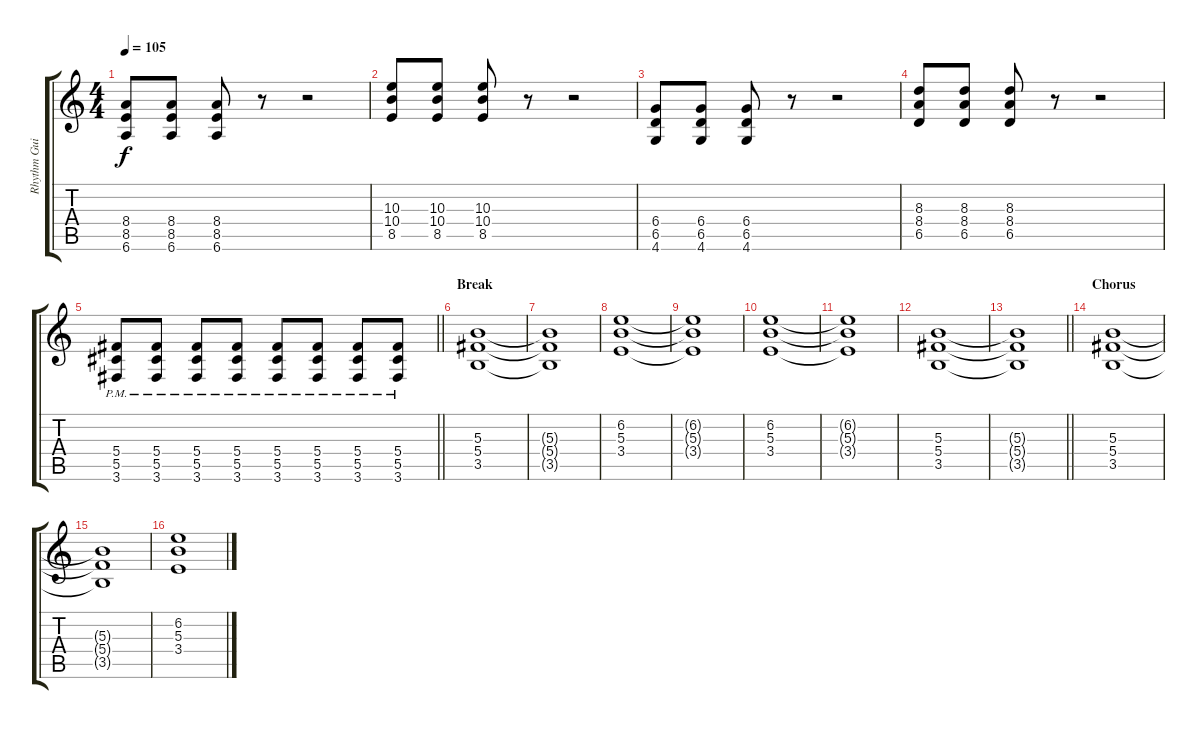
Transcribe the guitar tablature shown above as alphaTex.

\track ("Rhythm Guitar" "Rhythm Gui") {instrument distortionguitar}
\staff {score tabs}
\tuning (Eb4 Bb3 Gb3 Db3 Ab2 Eb2) {hide}
\ts (4 4)
\tempo 105
\clef g2
\ks c
(8.4 8.5 6.6).8{dy f} (8.4 8.5 6.6).8 (8.4 8.5 6.6).8 r.8 r.2 |
(10.3 10.4 8.5).8 (10.3 10.4 8.5).8 (10.3 10.4 8.5).8 r.8 r.2 |
(6.4 6.5 4.6).8 (6.4 6.5 4.6).8 (6.4 6.5 4.6).8 r.8 r.2 |
(8.3 8.4 6.5).8 (8.3 8.4 6.5).8 (8.3 8.4 6.5).8 r.8 r.2 |
\barLineRight lightlight
(5.4{pm} 5.5{pm} 3.6{pm}).8 (5.4{pm} 5.5{pm} 3.6{pm}).8 (5.4{pm} 5.5{pm} 3.6{pm}).8 (5.4{pm} 5.5{pm} 3.6{pm}).8 (5.4{pm} 5.5{pm} 3.6{pm}).8 (5.4{pm} 5.5{pm} 3.6{pm}).8 (5.4{pm} 5.5{pm} 3.6{pm}).8 (5.4{pm} 5.5{pm} 3.6{pm}).8 |
\section ("" "Break")
(5.3 5.4 3.5).1 |
(5.3{t} 5.4{t} 3.5{t}).1 |
(6.2 5.3 3.4).1 |
(6.2{t} 5.3{t} 3.4{t}).1 |
(6.2 5.3 3.4).1 |
(6.2{t} 5.3{t} 3.4{t}).1 |
(5.3 5.4 3.5).1 |
\barLineRight lightlight
(5.3{t} 5.4{t} 3.5{t}).1 |
\section ("" "Chorus")
(5.3 5.4 3.5).1 |
(5.3{t} 5.4{t} 3.5{t}).1 |
(6.2 5.3 3.4).1
